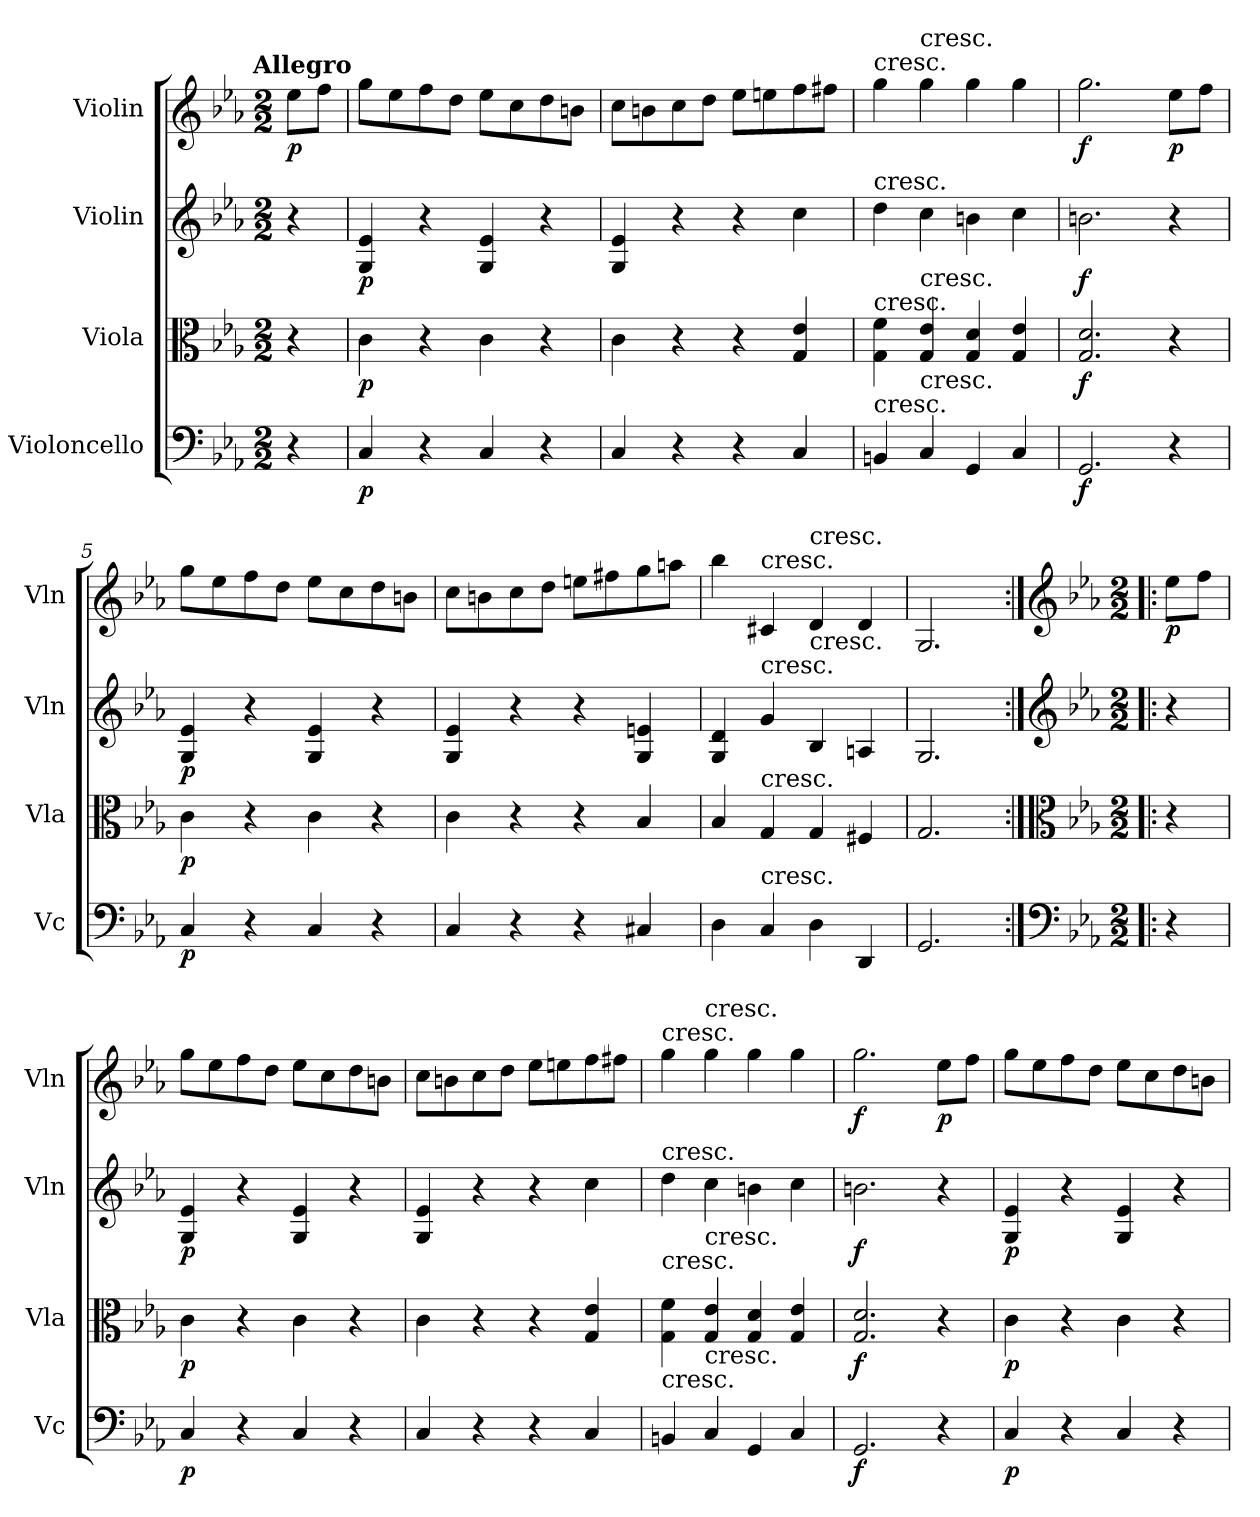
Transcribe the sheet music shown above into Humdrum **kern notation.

**kern	**dynam	**kern	**dynam	**kern	**dynam	**kern	**dynam
*part4	*part4	*part3	*part3	*part2	*part2	*part1	*part1
*staff4	*staff4	*staff3	*staff3	*staff2	*staff2	*staff1	*staff1
*I"Violoncello	*	*I"Viola	*	*I"Violin	*	*I"Violin	*
*I'Vc	*	*I'Vla	*	*I'Vln	*	*I'Vln	*
*clefF4	*	*clefC3	*	*clefG2	*	*clefG2	*
*k[b-e-a-]	*	*k[b-e-a-]	*	*k[b-e-a-]	*	*k[b-e-a-]	*
*c:	*	*c:	*	*c:	*	*c:	*
!!LO:TX:omd:t=Allegro
*M2/2	*	*M2/2	*	*M2/2	*	*M2/2	*
*MM170	*	*MM170	*	*MM170	*	*MM170	*
=	=	=	=	=	=	=	=
4r	.	4r	.	4r	.	8ee-\L	p
.	.	.	.	.	.	8ff\J	.
=1	=1	=1	=1	=1	=1	=1	=1
4C/	p	4c\	p	4G/ 4e-/	p	8gg\L	.
.	.	.	.	.	.	8ee-\	.
4r	.	4r	.	4r	.	8ff\	.
.	.	.	.	.	.	8dd\J	.
4C/	.	4c\	.	4G/ 4e-/	.	8ee-\L	.
.	.	.	.	.	.	8cc\	.
4r	.	4r	.	4r	.	8dd\	.
.	.	.	.	.	.	8bn\J	.
=2	=2	=2	=2	=2	=2	=2	=2
4C/	.	4c\	.	4G/ 4e-/	.	8cc\L	.
.	.	.	.	.	.	8bn\	.
4r	.	4r	.	4r	.	8cc\	.
.	.	.	.	.	.	8dd\J	.
4r	.	4r	.	4r	.	8ee-\L	.
.	.	.	.	.	.	8een\	.
4C/	.	4G/ 4e-/	.	4cc\	.	8ff\	.
.	.	.	.	.	.	8ff#X\J	.
=3	=3	=3	=3	=3	=3	=3	=3
!	!	!	!	!	!	!LO:TX:t=cresc.	!
!	!	!	!	!LO:TX:t=cresc.	!	!	!
!	!	!LO:TX:t=cresc.	!	!	!	!	!
!LO:TX:t=cresc.	!	!	!	!	!	!	!
4BBn/	.	4G\ 4f\	.	4dd\	.	4gg\	.
!	!	!	!	!	!	!LO:TX:t=cresc.	!
!	!	!LO:TX:t=cresc.	!	!	!	!	!
!LO:TX:t=cresc.	!	!	!	!	!	!	!
4C/	.	4G/ 4e-/	.	4cc\	.	4gg\	.
4GG/	.	4G/ 4d/	.	4bn\	.	4gg\	.
4C/	.	4G/ 4e-/	.	4cc\	.	4gg\	.
=4	=4	=4	=4	=4	=4	=4	=4
2.GG/	f	2.G/ 2.d/	f	2.bn\	f	2.gg\	f
4r	.	4r	.	4r	.	8ee-\L	p
.	.	.	.	.	.	8ff\J	.
=5	=5	=5	=5	=5	=5	=5	=5
4C/	p	4c\	p	4G/ 4e-/	p	8gg\L	.
.	.	.	.	.	.	8ee-\	.
4r	.	4r	.	4r	.	8ff\	.
.	.	.	.	.	.	8dd\J	.
4C/	.	4c\	.	4G/ 4e-/	.	8ee-\L	.
.	.	.	.	.	.	8cc\	.
4r	.	4r	.	4r	.	8dd\	.
.	.	.	.	.	.	8bn\J	.
=6	=6	=6	=6	=6	=6	=6	=6
4C/	.	4c\	.	4G/ 4e-/	.	8cc\L	.
.	.	.	.	.	.	8bn\	.
4r	.	4r	.	4r	.	8cc\	.
.	.	.	.	.	.	8dd\J	.
4r	.	4r	.	4r	.	8een\L	.
.	.	.	.	.	.	8ff#X\	.
4C#X/	.	4B-/	.	4G/ 4en/	.	8gg\	.
.	.	.	.	.	.	8aan\J	.
=7	=7	=7	=7	=7	=7	=7	=7
4D\	.	4B-/	.	4G/ 4d/	.	4bb-\	.
!	!	!	!	!	!	!LO:TX:t=cresc.	!
!	!	!	!	!LO:TX:t=cresc.	!	!	!
!	!	!LO:TX:t=cresc.	!	!	!	!	!
!LO:TX:t=cresc.	!	!	!	!	!	!	!
4C/	.	4G/	.	4g/	.	4c#X/	.
!	!	!	!	!	!	!LO:TX:t=cresc.	!
!	!	!	!	!LO:TX:t=cresc.	!	!	!
4D\	.	4G/	.	4B-/	.	4d/	.
4DD/	.	4F#X/	.	4An/	.	4d/	.
=8	=8	=8	=8	=8	=8	=8	=8
2.GG/	.	2.G/	.	2.G/	.	2.G/	.
=:|!|:	=:|!|:	=:|!|:	=:|!|:	=:|!|:	=:|!|:	=:|!|:	=:|!|:
*clefF4	*	*clefC3	*	*clefG2	*	*clefG2	*
*k[b-e-a-]	*	*k[b-e-a-]	*	*k[b-e-a-]	*	*k[b-e-a-]	*
*c:	*	*c:	*	*c:	*	*c:	*
*M2/2	*	*M2/2	*	*M2/2	*	*M2/2	*
*	*	*	*	*	*	*MM170	*
4r	.	4r	.	4r	.	8ee-\L	p
.	.	.	.	.	.	8ff\J	.
=1	=1	=1	=1	=1	=1	=1	=1
4C/	p	4c\	p	4G/ 4e-/	p	8gg\L	.
.	.	.	.	.	.	8ee-\	.
4r	.	4r	.	4r	.	8ff\	.
.	.	.	.	.	.	8dd\J	.
4C/	.	4c\	.	4G/ 4e-/	.	8ee-\L	.
.	.	.	.	.	.	8cc\	.
4r	.	4r	.	4r	.	8dd\	.
.	.	.	.	.	.	8bn\J	.
=2	=2	=2	=2	=2	=2	=2	=2
4C/	.	4c\	.	4G/ 4e-/	.	8cc\L	.
.	.	.	.	.	.	8bn\	.
4r	.	4r	.	4r	.	8cc\	.
.	.	.	.	.	.	8dd\J	.
4r	.	4r	.	4r	.	8ee-\L	.
.	.	.	.	.	.	8een\	.
4C/	.	4G/ 4e-/	.	4cc\	.	8ff\	.
.	.	.	.	.	.	8ff#X\J	.
=3	=3	=3	=3	=3	=3	=3	=3
!	!	!	!	!	!	!LO:TX:t=cresc.	!
!	!	!	!	!LO:TX:t=cresc.	!	!	!
!	!	!LO:TX:t=cresc.	!	!	!	!	!
!LO:TX:t=cresc.	!	!	!	!	!	!	!
4BBn/	.	4G\ 4f\	.	4dd\	.	4gg\	.
!	!	!	!	!	!	!LO:TX:t=cresc.	!
!	!	!LO:TX:t=cresc.	!	!	!	!	!
!LO:TX:t=cresc.	!	!	!	!	!	!	!
4C/	.	4G/ 4e-/	.	4cc\	.	4gg\	.
4GG/	.	4G/ 4d/	.	4bn\	.	4gg\	.
4C/	.	4G/ 4e-/	.	4cc\	.	4gg\	.
=4	=4	=4	=4	=4	=4	=4	=4
2.GG/	f	2.G/ 2.d/	f	2.bn\	f	2.gg\	f
4r	.	4r	.	4r	.	8ee-\L	p
.	.	.	.	.	.	8ff\J	.
=5	=5	=5	=5	=5	=5	=5	=5
4C/	p	4c\	p	4G/ 4e-/	p	8gg\L	.
.	.	.	.	.	.	8ee-\	.
4r	.	4r	.	4r	.	8ff\	.
.	.	.	.	.	.	8dd\J	.
4C/	.	4c\	.	4G/ 4e-/	.	8ee-\L	.
.	.	.	.	.	.	8cc\	.
4r	.	4r	.	4r	.	8dd\	.
.	.	.	.	.	.	8bn\J	.
=	=	=	=	=	=	=	=
*-	*-	*-	*-	*-	*-	*-	*-
